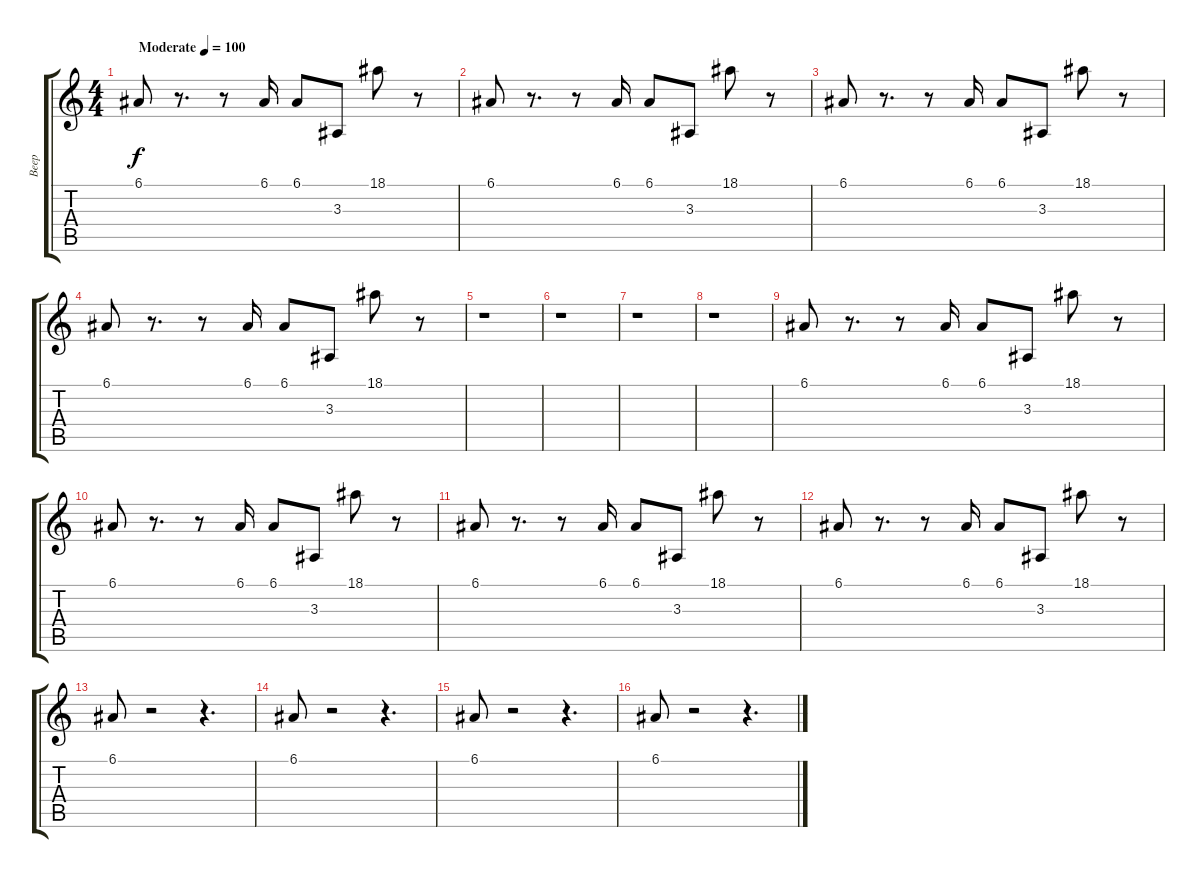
\track ("Beep" "Beep") {instrument ocarina}
\staff {score tabs}
\tuning (E4 B3 G3 D3 A2 E2) {hide}
\ts (4 4)
\tempo (100 "Moderate")
\clef g2
\ks c
6.1.8{dy f instrument ocarina} r.8{d} r.8 6.1.16 6.1.8 3.3.8 18.1.8 r.8 |
6.1.8 r.8{d} r.8 6.1.16 6.1.8 3.3.8 18.1.8 r.8 |
6.1.8 r.8{d} r.8 6.1.16 6.1.8 3.3.8 18.1.8 r.8 |
6.1.8 r.8{d} r.8 6.1.16 6.1.8 3.3.8 18.1.8 r.8 |
r.1 |
r.1 |
r.1 |
r.1 |
6.1.8 r.8{d} r.8 6.1.16 6.1.8 3.3.8 18.1.8 r.8 |
6.1.8 r.8{d} r.8 6.1.16 6.1.8 3.3.8 18.1.8 r.8 |
6.1.8 r.8{d} r.8 6.1.16 6.1.8 3.3.8 18.1.8 r.8 |
6.1.8 r.8{d} r.8 6.1.16 6.1.8 3.3.8 18.1.8 r.8 |
6.1.8 r.2 r.4{d} |
6.1.8 r.2 r.4{d} |
6.1.8 r.2 r.4{d} |
6.1.8 r.2 r.4{d}
